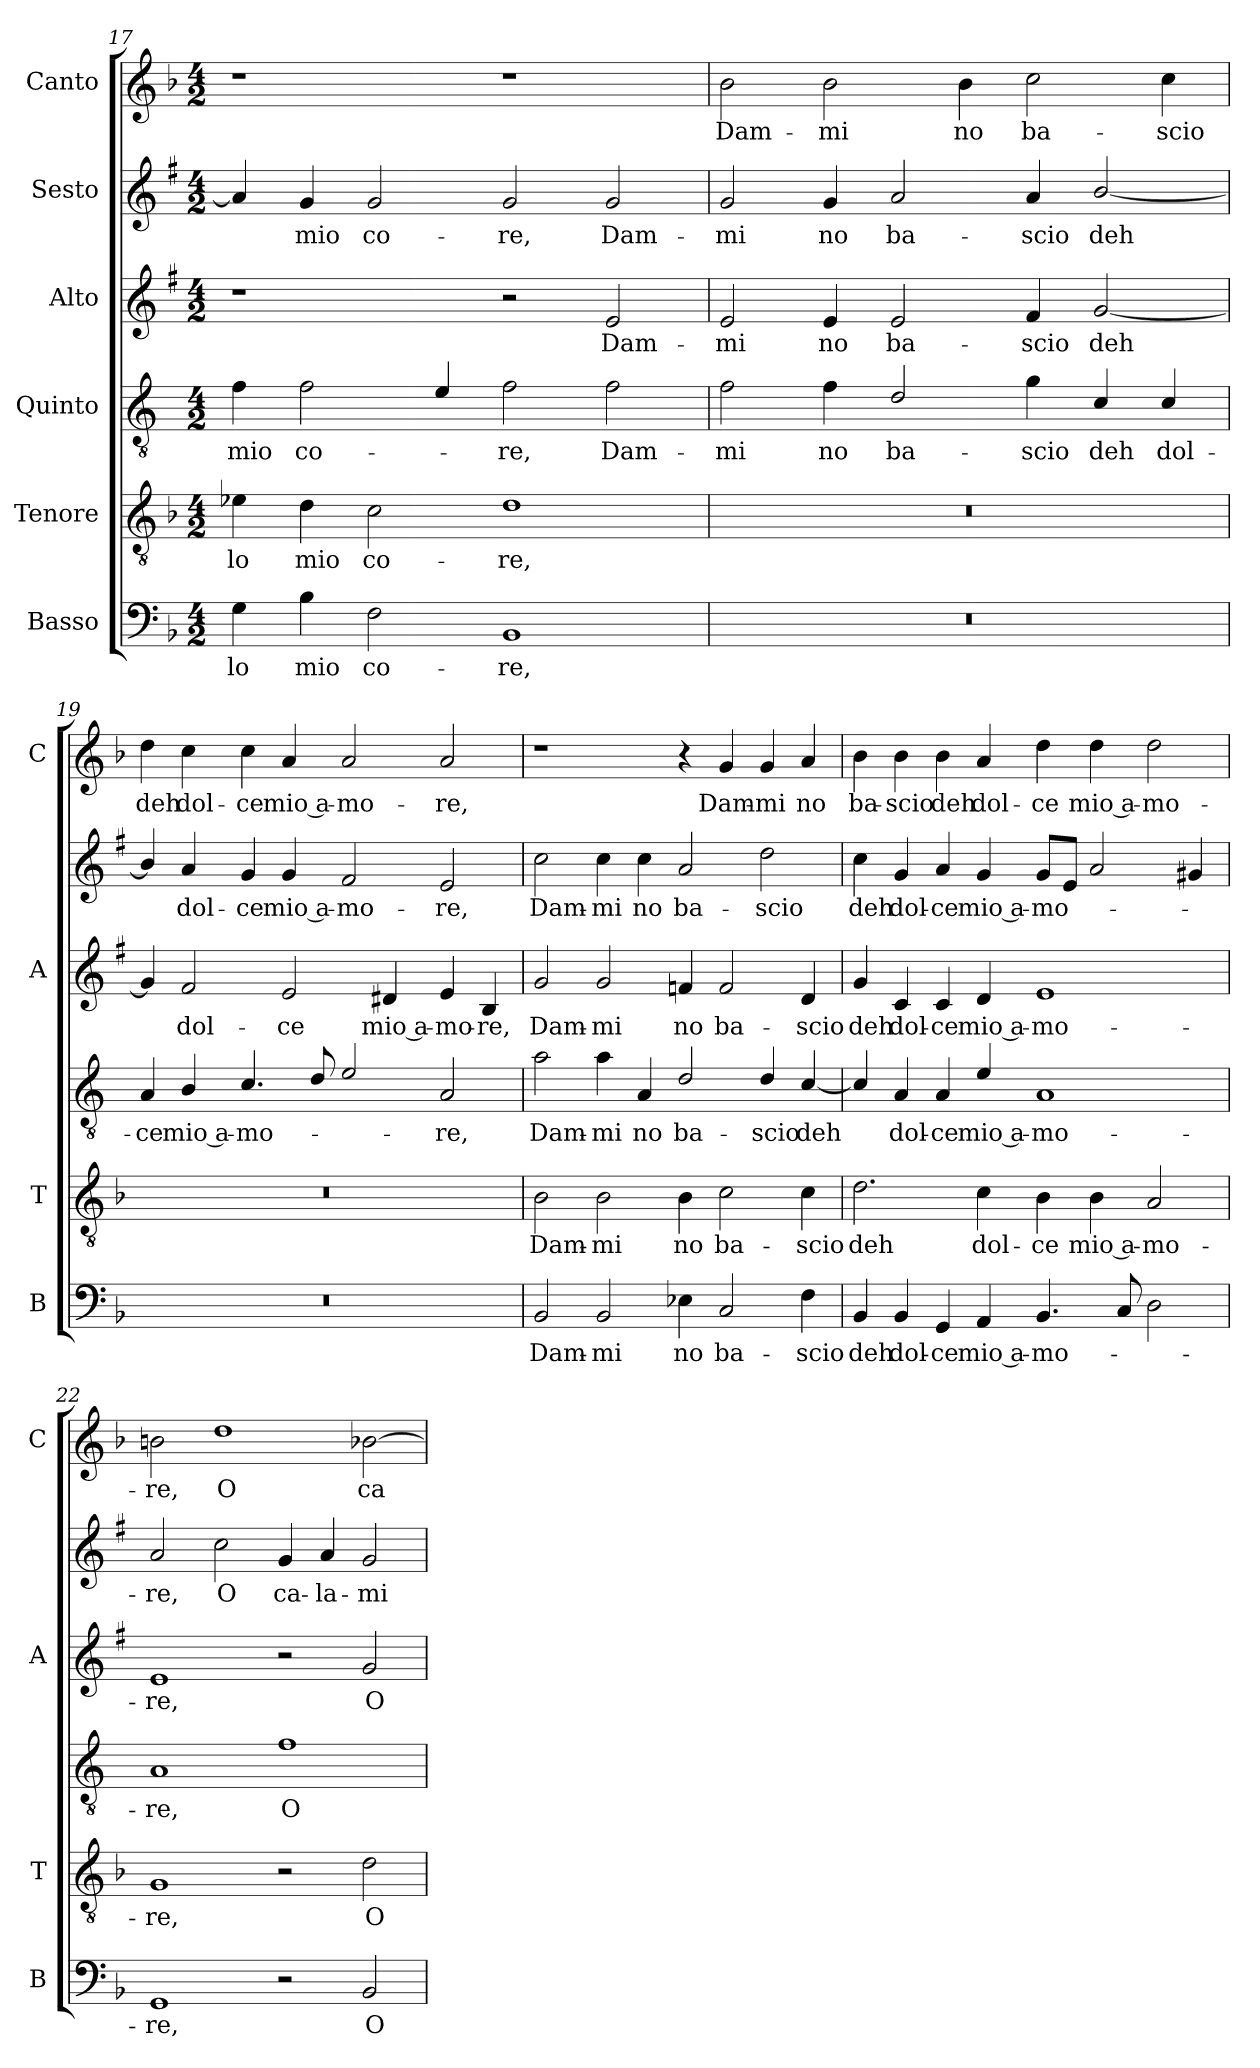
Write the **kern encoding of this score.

**kern	**text	**kern	**text	**kern	**text	**kern	**text	**kern	**text	**kern	**text
*part6	*part6	*part5	*part5	*part4	*part4	*part3	*part3	*part2	*part2	*part1	*part1
*staff6	*staff6	*staff5	*staff5	*staff4	*staff4	*staff3	*staff3	*staff2	*staff2	*staff1	*staff1
*I"Basso	*	*I"Tenore	*	*I"Quinto	*	*I"Alto	*	*I"Sesto	*	*I"Canto	*
*I'B	*	*I'T	*	*	*	*I'A	*	*	*	*I'C	*
*clefF4	*	*clefGv2	*	*clefGv2	*	*clefG2	*	*clefG2	*	*clefG2	*
*	*	*	*	*ITrd4c7	*	*ITrd1c2	*	*ITrd1c2	*	*	*
*k[b-]	*	*k[b-]	*	*k[b-]	*	*k[b-]	*	*k[b-]	*	*k[b-]	*
*F:	*	*F:	*	*F:	*	*F:	*	*F:	*	*F:	*
*M4/2	*	*M4/2	*	*M4/2	*	*M4/2	*	*M4/2	*	*M4/2	*
=17	=17	=17	=17	=17	=17	=17	=17	=17	=17	=17	=17
!	!LO:LY:b	!	!LO:LY:b	!	!LO:LY:b	!	!	!	!	!	!
4G\	lo	4e-X\	lo	4B-\	mio	1r	.	4g/]	.	1r	.
!	!LO:LY:b	!	!LO:LY:b	!	!LO:LY:b	!	!	!	!LO:LY:b	!	!
4B-\	mio	4d\	mio	2B-\	co-	.	.	4f/	mio	.	.
!	!LO:LY:b	!	!LO:LY:b	!	!	!	!	!	!LO:LY:b	!	!
2F\	co-	2c\	co-	.	.	.	.	2f/	co-	.	.
.	.	.	.	4A/	.	.	.	.	.	.	.
!	!LO:LY:b	!	!LO:LY:b	!	!LO:LY:b	!	!	!	!LO:LY:b	!	!
1BB-	-re,	1d	-re,	2B-\	-re,	2r	.	2f/	-re,	1r	.
!	!	!	!	!	!LO:LY:b	!	!LO:LY:b	!	!LO:LY:b	!	!
.	.	.	.	2B-\	Dam-	2d/	Dam-	2f/	Dam-	.	.
=18	=18	=18	=18	=18	=18	=18	=18	=18	=18	=18	=18
!	!	!	!	!	!LO:LY:b	!	!LO:LY:b	!	!LO:LY:b	!	!LO:LY:b
0r	.	0r	.	2B-\	-mi	2d/	-mi	2f/	-mi	2b-\	Dam-
!	!	!	!	!	!LO:LY:b	!	!LO:LY:b	!	!LO:LY:b	!	!LO:LY:b
.	.	.	.	4B-\	no	4d/	no	4f/	no	2b-\	-mi
!	!	!	!	!	!LO:LY:b	!	!LO:LY:b	!	!LO:LY:b	!	!
.	.	.	.	2G/	ba-	2d/	ba-	2g/	ba-	.	.
!	!	!	!	!	!	!	!	!	!	!	!LO:LY:b
.	.	.	.	.	.	.	.	.	.	4b-\	no
!	!	!	!	!	!LO:LY:b	!	!LO:LY:b	!	!LO:LY:b	!	!LO:LY:b
.	.	.	.	4c\	-scio	4e/	-scio	4g/	-scio	2cc\	ba-
!	!	!	!	!	!LO:LY:b	!	!LO:LY:b	!	!LO:LY:b	!	!
.	.	.	.	4F/	deh	[2f/	deh	[2a/	deh	.	.
!	!	!	!	!	!LO:LY:b	!	!	!	!	!	!LO:LY:b
.	.	.	.	4F/	dol-	.	.	.	.	4cc\	-scio
=19	=19	=19	=19	=19	=19	=19	=19	=19	=19	=19	=19
!	!	!	!	!	!LO:LY:b	!	!	!	!	!	!LO:LY:b
0r	.	0r	.	4D/	-ce	4f/]	.	4a/]	.	4dd\	deh
!	!	!	!	!	!LO:LY:b	!	!LO:LY:b	!	!LO:LY:b	!	!LO:LY:b
.	.	.	.	4E/	mio a-	2e/	dol-	4g/	dol-	4cc\	dol-
!	!	!	!	!	!LO:LY:b	!	!	!	!LO:LY:b	!	!LO:LY:b
.	.	.	.	4.F/	-mo-	.	.	4f/	-ce	4cc\	-ce
!	!	!	!	!	!	!	!LO:LY:b	!	!LO:LY:b	!	!LO:LY:b
.	.	.	.	.	.	2d/	-ce	4f/	mio a-	4a/	mio a-
.	.	.	.	8G/	.	.	.	.	.	.	.
!	!	!	!	!	!	!	!	!	!LO:LY:b	!	!LO:LY:b
.	.	.	.	2A/	.	.	.	2e/	-mo-	2a/	-mo-
!	!	!	!	!	!	!	!LO:LY:b	!	!	!	!
.	.	.	.	.	.	4c#X/	mio a-	.	.	.	.
!	!	!	!	!	!LO:LY:b	!	!LO:LY:b	!	!LO:LY:b	!	!LO:LY:b
.	.	.	.	2D/	-re,	4d/	-mo-	2d/	-re,	2a/	-re,
!	!	!	!	!	!	!	!LO:LY:b	!	!	!	!
.	.	.	.	.	.	4A/	-re,	.	.	.	.
!!LO:PB:g=z
=20	=20	=20	=20	=20	=20	=20	=20	=20	=20	=20	=20
!	!LO:LY:b	!	!LO:LY:b	!	!LO:LY:b	!	!LO:LY:b	!	!LO:LY:b	!	!
2BB-/	Dam-	2B-\	Dam-	2d\	Dam-	2f/	Dam-	2b-\	Dam-	1r	.
!	!LO:LY:b	!	!LO:LY:b	!	!LO:LY:b	!	!LO:LY:b	!	!LO:LY:b	!	!
2BB-/	-mi	2B-\	-mi	4d\	-mi	2f/	-mi	4b-\	-mi	.	.
!	!	!	!	!	!LO:LY:b	!	!	!	!LO:LY:b	!	!
.	.	.	.	4D/	no	.	.	4b-\	no	.	.
!	!LO:LY:b	!	!LO:LY:b	!	!LO:LY:b	!	!LO:LY:b	!	!LO:LY:b	!	!
4E-X\	no	4B-\	no	2G/	ba-	4e-X/	no	2g/	ba-	4r	.
!	!LO:LY:b	!	!LO:LY:b	!	!	!	!LO:LY:b	!	!	!	!LO:LY:b
2C/	ba-	2c\	ba-	.	.	2e-/	ba-	.	.	4g/	Dam-
!	!	!	!	!	!LO:LY:b	!	!	!	!LO:LY:b	!	!LO:LY:b
.	.	.	.	4G/	-scio	.	.	2cc\	-scio	4g/	-mi
!	!LO:LY:b	!	!LO:LY:b	!	!LO:LY:b	!	!LO:LY:b	!	!	!	!LO:LY:b
4F\	-scio	4c\	-scio	[4F/	deh	4c/	-scio	.	.	4a/	no
=21	=21	=21	=21	=21	=21	=21	=21	=21	=21	=21	=21
!	!LO:LY:b	!	!LO:LY:b	!	!	!	!LO:LY:b	!	!LO:LY:b	!	!LO:LY:b
4BB-/	deh	2.d\	deh	4F/]	.	4f/	deh	4b-\	deh	4b-\	ba-
!	!LO:LY:b	!	!	!	!LO:LY:b	!	!LO:LY:b	!	!LO:LY:b	!	!LO:LY:b
4BB-/	dol-	.	.	4D/	dol-	4B-/	dol-	4f/	dol-	4b-\	-scio
!	!LO:LY:b	!	!	!	!LO:LY:b	!	!LO:LY:b	!	!LO:LY:b	!	!LO:LY:b
4GG/	-ce	.	.	4D/	-ce	4B-/	-ce	4g/	-ce	4b-\	deh
!	!LO:LY:b	!	!LO:LY:b	!	!LO:LY:b	!	!LO:LY:b	!	!LO:LY:b	!	!LO:LY:b
4AA/	mio a-	4c\	dol-	4A/	mio a-	4c/	mio a-	4f/	mio a-	4a/	dol-
!	!LO:LY:b	!	!LO:LY:b	!	!LO:LY:b	!	!LO:LY:b	!	!LO:LY:b	!	!LO:LY:b
4.BB-/	-mo-	4B-\	-ce	1D	-mo-	1d	-mo-	8f/L	-mo-	4dd\	-ce
.	.	.	.	.	.	.	.	8d/J	.	.	.
!	!	!	!LO:LY:b	!	!	!	!	!	!	!	!LO:LY:b
.	.	4B-\	mio a-	.	.	.	.	2g/	.	4dd\	mio a-
8C/	.	.	.	.	.	.	.	.	.	.	.
!	!	!	!LO:LY:b	!	!	!	!	!	!	!	!LO:LY:b
2D\	.	2A/	-mo-	.	.	.	.	.	.	2dd\	-mo-
.	.	.	.	.	.	.	.	4f#X/	.	.	.
=22	=22	=22	=22	=22	=22	=22	=22	=22	=22	=22	=22
!	!LO:LY:b	!	!LO:LY:b	!	!LO:LY:b	!	!LO:LY:b	!	!LO:LY:b	!	!LO:LY:b
1GG	-re,	1G	-re,	1D	-re,	1d	-re,	2g/	-re,	2bn\	-re,
!	!	!	!	!	!	!	!	!	!LO:LY:b	!	!LO:LY:b
.	.	.	.	.	.	.	.	2b-\	O	1dd	O
!	!	!	!	!	!LO:LY:b	!	!	!	!LO:LY:b	!	!
2r	.	2r	.	1B-	O	2r	.	4f/	ca-	.	.
!	!	!	!	!	!	!	!	!	!LO:LY:b	!	!
.	.	.	.	.	.	.	.	4g/	-la-	.	.
!	!LO:LY:b	!	!LO:LY:b	!	!	!	!LO:LY:b	!	!LO:LY:b	!	!LO:LY:b
2BB-/	O	2d\	O	.	.	2f/	O	2f/	-mi-	[2b-X\	ca-
=	=	=	=	=	=	=	=	=	=	=	=
*-	*-	*-	*-	*-	*-	*-	*-	*-	*-	*-	*-
